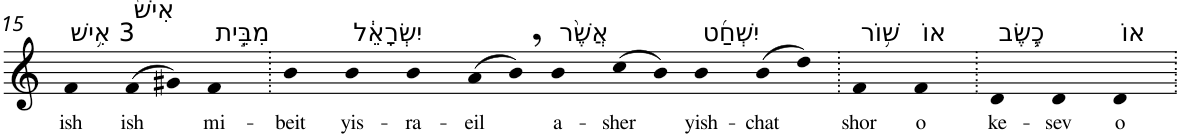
**kern	**text
*part1	*part1
*staff1	*staff1
*I"Piano	*
*I'Pno	*
!!LO:PB:g=z
*clefG2	*
*k[]	*
=15	=15
!LO:TX:a:t=3 אִ֥ישׁ	!
!	!LO:LY:b
4f	ish
!LO:TX:a:t=אִישׁ֙	!
!	!LO:LY:b
(>8f	ish
8g#X)	.
!LO:TX:a:t=מִבֵּ֣ית	!
!	!LO:LY:b
4f	mi-
=16.	=16.
!	!LO:LY:b
4b	-beit
!LO:TX:a:t=יִשְׂרָאֵ֔ל	!
!	!LO:LY:b
4b	yis-
!	!LO:LY:b
4b	-ra-
!	!LO:LY:b
(>8a	-eil
8b,)	.
!LO:TX:a:t=אֲשֶׁ֨ר	!
!	!LO:LY:b
4b	a-
!	!LO:LY:b
(>8cc	-sher
8b)	.
!LO:TX:a:t=יִשְׁחַ֜ט	!
!	!LO:LY:b
4b	yish-
!	!LO:LY:b
(>8b	-chat
8dd)	.
=17.	=17.
!LO:TX:a:t=שׁ֥וֹר	!
!	!LO:LY:b
4f	shor
!LO:TX:a:t=אוֹ	!
!	!LO:LY:b
4f	o
=18.	=18.
!LO:TX:a:t=כֶ֛שֶׂב	!
!	!LO:LY:b
4d	ke-
!	!LO:LY:b
4d	-sev
!LO:TX:a:t=אוֹ	!
!	!LO:LY:b
4d	o
=.	=.
*-	*-
